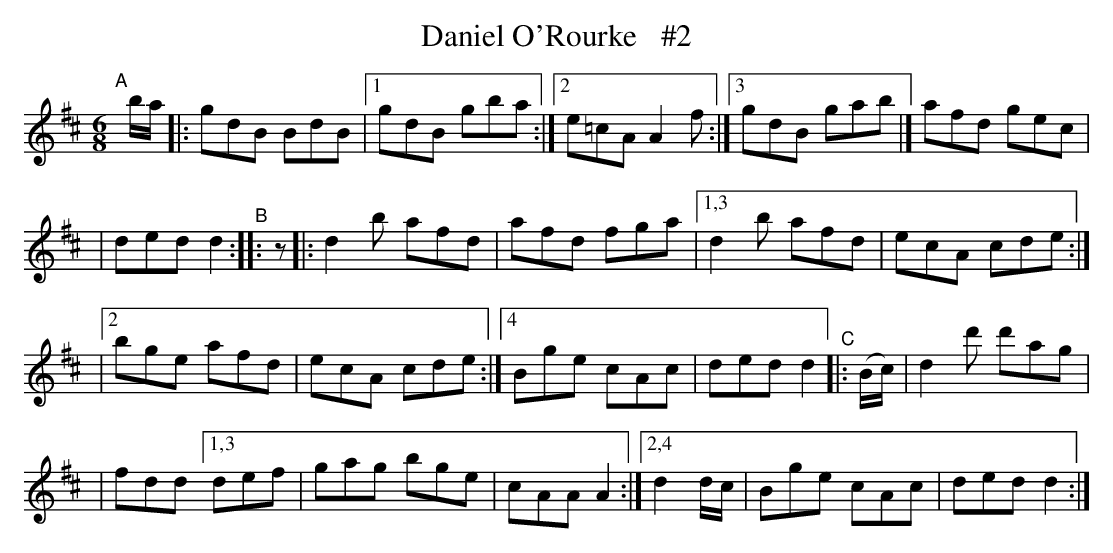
X:1
T: Daniel O'Rourke   #2
M: 6/8
L: 1/8
K: D    % mostly, but starting in G major.
"^A"[|] b/a/ |:\
gdB BdB |[1 gdB gba :|[2 e=cA A2f :|[3 gdB gab |] afd gec |
| ded d2 "^B":: z |: d2b afd | afd fga |[1,3 d2b afd | ecA cde :|
|[2 bge afd | ecA cde :|[4 Bge cAc | ded d2 "^C"|: (B/c/) | d2d' d'ag |
| fdd [1,3 def | gag bge | cAA A2 :|[2,4 d2d/c/ | Bge cAc | ded d2 :|
